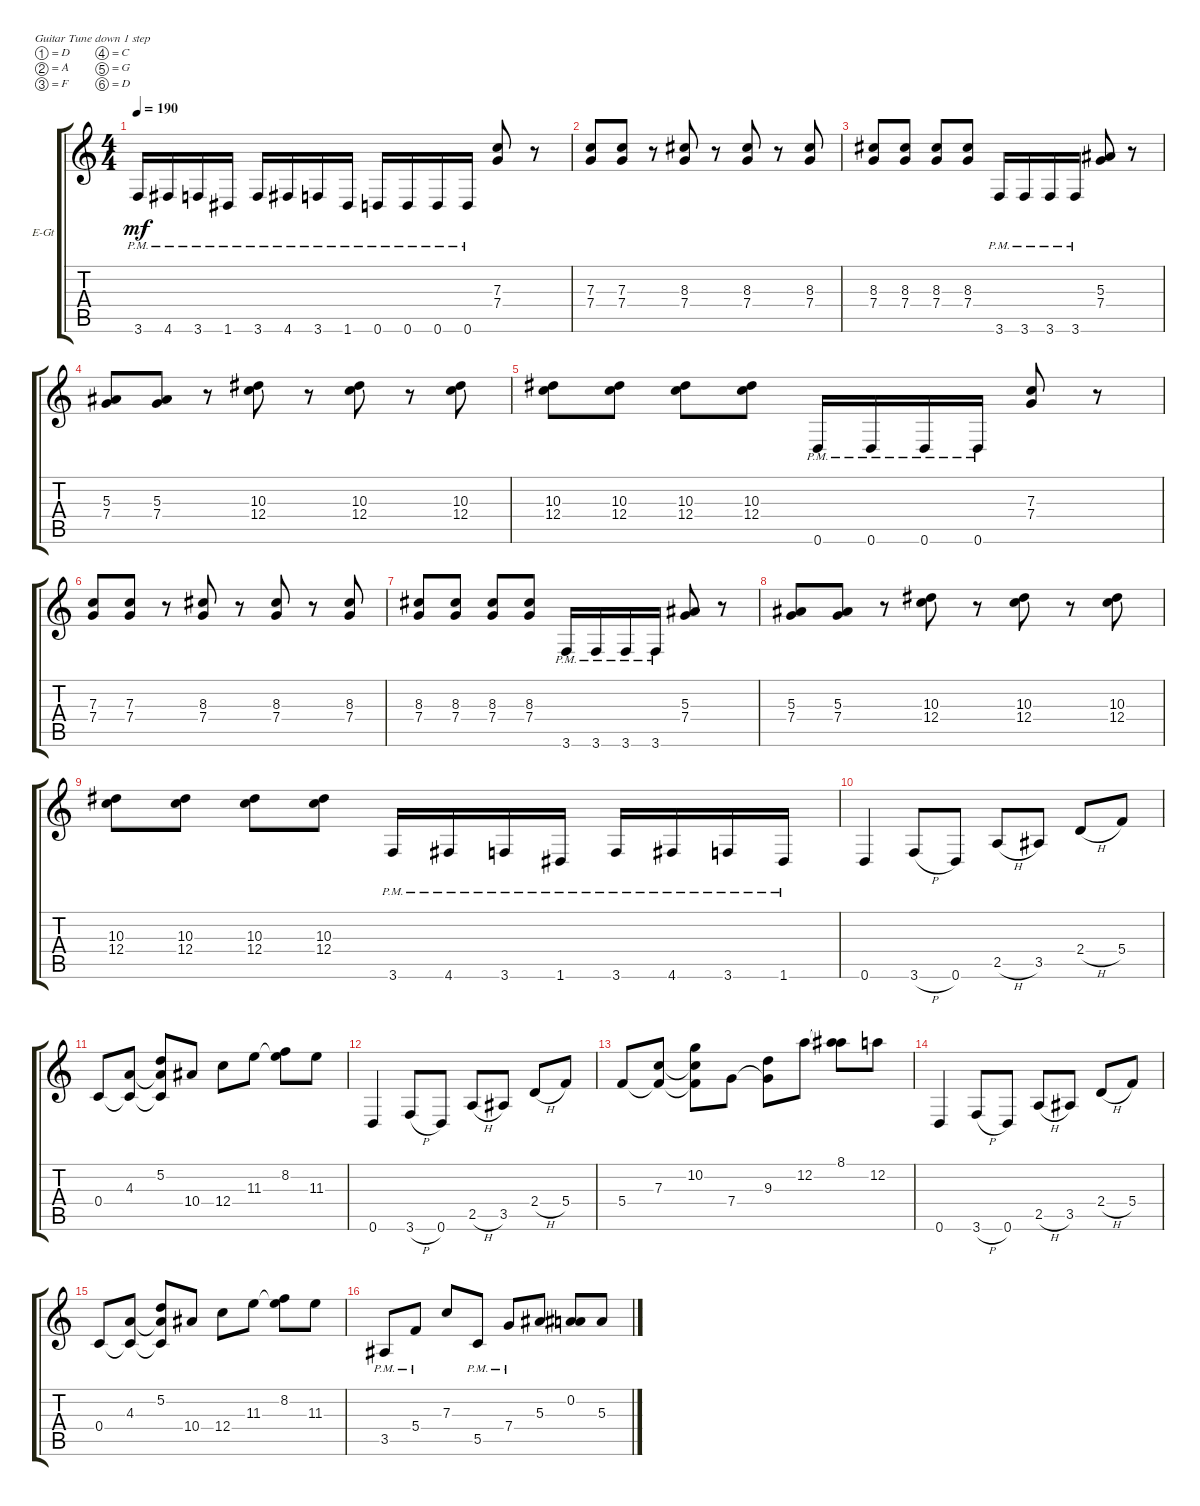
\defaultSystemsLayout 4
\bracketExtendMode groupsimilarinstruments
\firstSystemTrackNameOrientation horizontal
\otherSystemsTrackNameOrientation horizontal
\track ("Electric Guitar" "E-Gt") {instrument distortionguitar}
\staff {score tabs}
\tuning (D4 A3 F3 C3 G2 D2)
\ts (4 4)
\tempo 190
\clef g2
\ks c
3.6{pm}.16{dy mf instrument distortionguitar} 4.6{pm}.16 3.6{pm}.16 1.6{pm}.16 3.6{pm}.16 4.6{pm}.16 3.6{pm}.16 1.6{pm}.16 0.6{pm}.16 0.6{pm}.16 0.6{pm}.16 0.6{pm}.16 (7.4 7.3).8 r.8 |
(7.4 7.3).8 (7.4 7.3).8 r.8 (7.4 8.3).8 r.8 (7.4 8.3).8 r.8 (7.4 8.3).8 |
(7.4 8.3).8 (8.3 7.4).8 (7.4 8.3).8 (7.4 8.3).8 3.6{pm}.16 3.6{pm}.16 3.6{pm}.16 3.6{pm}.16 (7.4 5.3).8 r.8 |
(7.4 5.3).8 (7.4 5.3).8 r.8 (12.4 10.3).8 r.8 (12.4 10.3).8 r.8 (12.4 10.3).8 |
(12.4 10.3).8 (12.4 10.3).8 (12.4 10.3).8 (12.4 10.3).8 0.6{pm}.16 0.6{pm}.16 0.6{pm}.16 0.6{pm}.16 (7.4 7.3).8 r.8 |
(7.4 7.3).8 (7.4 7.3).8 r.8 (7.4 8.3).8 r.8 (7.4 8.3).8 r.8 (7.4 8.3).8 |
(7.4 8.3).8 (8.3 7.4).8 (7.4 8.3).8 (7.4 8.3).8 3.6{pm}.16 3.6{pm}.16 3.6{pm}.16 3.6{pm}.16 (7.4 5.3).8 r.8 |
(7.4 5.3).8 (7.4 5.3).8 r.8 (12.4 10.3).8 r.8 (12.4 10.3).8 r.8 (12.4 10.3).8 |
(12.4 10.3).8 (12.4 10.3).8 (12.4 10.3).8 (12.4 10.3).8 3.6{pm}.16 4.6{pm}.16 3.6{pm}.16 1.6{pm}.16 3.6{pm}.16 4.6{pm}.16 3.6{pm}.16 1.6{pm}.16 |
0.6.4 3.6{h}.8 0.6.8 2.5{h}.8 3.5.8 2.4{h}.8 5.4.8 |
0.4.8 (4.3 0.4{t}).8 (5.2 4.3{t} 0.4{t}).8 10.4.8 12.4.8 11.3.8 (8.2 11.3{t}).8 11.3.8 |
0.6.4 3.6{h}.8 0.6.8 2.5{h}.8 3.5.8 2.4{h}.8 5.4.8 |
5.4.8 (7.3 5.4{t}).8 (10.2 7.3{t} 5.4{t}).8 7.4.8 (9.3 7.4{t}).8 12.2.8 (12.2{t} 8.1).8 12.2.8 |
0.6.4 3.6{h}.8 0.6.8 2.5{h}.8 3.5.8 2.4{h}.8 5.4.8 |
0.4.8 (4.3 0.4{t}).8 (5.2 4.3{t} 0.4{t}).8 10.4.8 12.4.8 11.3.8 (8.2 11.3{t}).8 11.3.8 |
3.5{pm}.8 5.4{pm}.8 7.3.8 5.5{pm}.8 7.4{pm}.8 5.3.8 (0.2 5.3{t}).8 5.3.8
